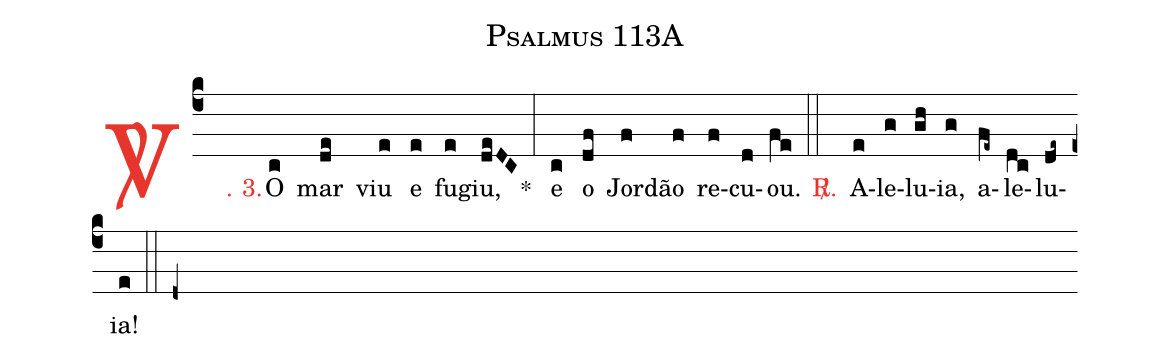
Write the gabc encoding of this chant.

name: Psalmus 113A;
%%
(c4)

<c><sp>V/</sp>. 3.</c>() O(c) mar(de) viu(e) e(e) fu(e)giu,(deDC) *(:) e(c) o(df) Jor(f)dão(f) re(f)cu(d)ou.(fe)

(::)

<nlba><c><sp>R/</sp>.</c>() A</nlba>(e)le(g)lu(gh)ia,(g) a(fe~)le(dc)lu(de~)ia!(e)

(::)

(d+)
